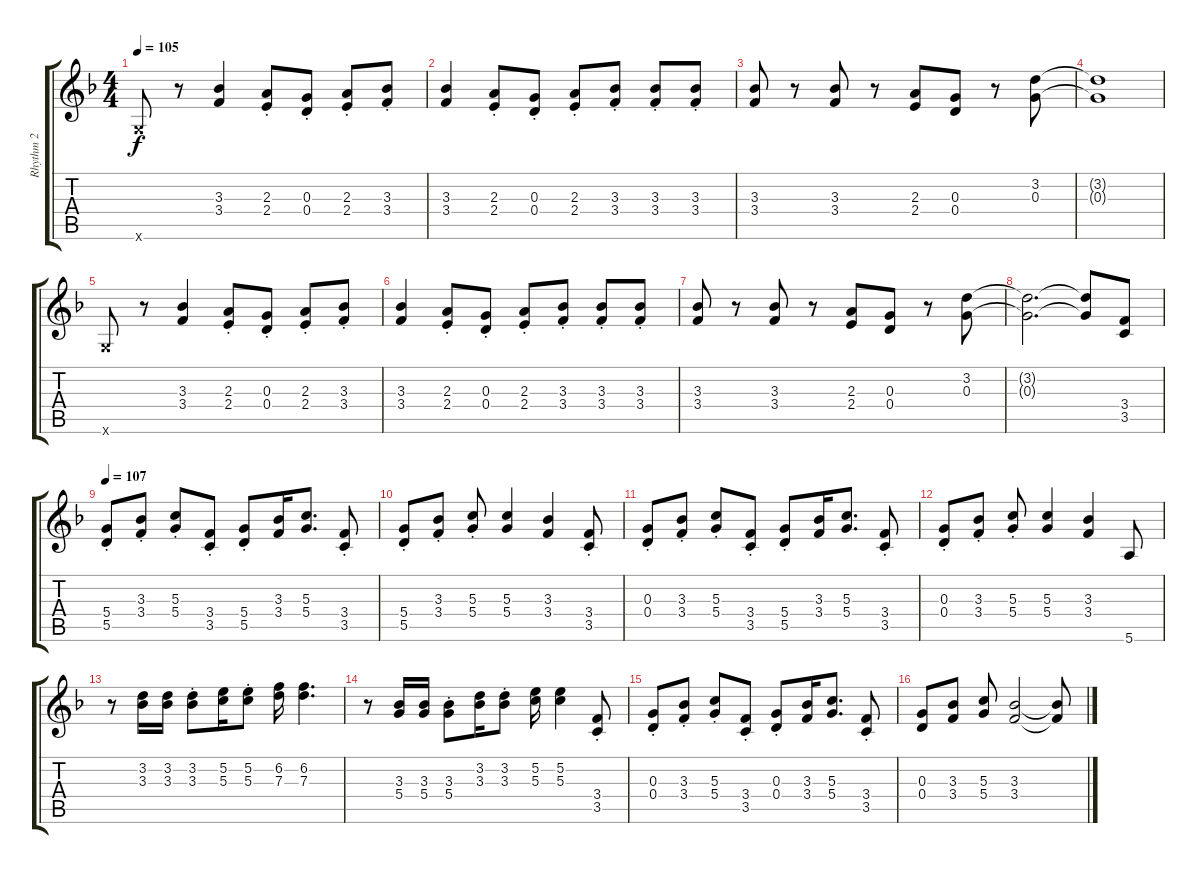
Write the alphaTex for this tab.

\track ("Rhythm 2" "Rhythm 2") {instrument distortionguitar}
\staff {score tabs}
\tuning (E4 B3 G3 D3 A2 E2) {hide}
\ts (4 4)
\tempo 105
\clef g2
\ks f
3.6{x}.8{dy f} r.8 (3.3 3.4).4 (2.3{st} 2.4{st}).8 (0.3{st} 0.4{st}).8 (2.3{st} 2.4{st}).8 (3.3{st} 3.4).8 |
(3.3 3.4).4 (2.3{st} 2.4{st}).8 (0.3{st} 0.4{st}).8 (2.3{st} 2.4{st}).8 (3.3{st} 3.4{st}).8 (3.3{st} 3.4{st}).8 (3.3{st} 3.4{st}).8 |
(3.3 3.4).8 r.8 (3.3 3.4).8 r.8 (2.3 2.4).8 (0.3 0.4).8 r.8 (3.2 0.3).8 |
(3.2{t} 0.3{t}).1 |
3.6{x}.8 r.8 (3.3 3.4).4 (2.3{st} 2.4{st}).8 (0.3{st} 0.4{st}).8 (2.3{st} 2.4{st}).8 (3.3{st} 3.4).8 |
(3.3 3.4).4 (2.3{st} 2.4{st}).8 (0.3{st} 0.4{st}).8 (2.3{st} 2.4{st}).8 (3.3{st} 3.4{st}).8 (3.3{st} 3.4{st}).8 (3.3{st} 3.4{st}).8 |
(3.3 3.4).8 r.8 (3.3 3.4).8 r.8 (2.3 2.4).8 (0.3 0.4).8 r.8 (3.2 0.3).8 |
(3.2{t} 0.3{t}).2{d} (3.2{t} 0.3{t}).8 (3.4 3.5).8 |
\tempo 107
(5.4{st} 5.5{st}).8 (3.3{st} 3.4{st}).8 (5.3{st} 5.4{st}).8 (3.4{st} 3.5{st}).8 (5.4{st} 5.5{st}).8 (3.3 3.4).16 (5.3 5.4).8{d} (3.4{st} 3.5{st}).8 |
(5.4{st} 5.5{st}).8 (3.3{st} 3.4{st}).8 (5.3{st} 5.4{st}).8 (5.3 5.4).4 (3.3 3.4).4 (3.4{st} 3.5{st}).8 |
(0.3{st} 0.4{st}).8 (3.3{st} 3.4{st}).8 (5.3{st} 5.4{st}).8 (3.4{st} 3.5{st}).8 (5.4{st} 5.5{st}).8 (3.3 3.4).16 (5.3 5.4).8{d} (3.4{st} 3.5{st}).8 |
(0.3{st} 0.4{st}).8 (3.3{st} 3.4{st}).8 (5.3{st} 5.4{st}).8 (5.3 5.4).4 (3.3 3.4).4 5.6.8 |
r.8 (3.2 3.3).16 (3.2 3.3).16 (3.2{st} 3.3{st}).8 (5.2 5.3).16 (5.2{st} 5.3{st}).8 (6.2 7.3).16 (6.2 7.3).4{d} |
r.8 (3.3 5.4).16 (3.3 5.4).16 (3.3{st} 5.4{st}).8 (3.2 3.3).16 (3.2{st} 3.3{st}).8 (5.2 5.3).16 (5.2 5.3).4 (3.4{st} 3.5{st}).8 |
(0.3{st} 0.4{st}).8 (3.3{st} 3.4{st}).8 (5.3{st} 5.4{st}).8 (3.4{st} 3.5{st}).8 (0.3{st} 0.4{st}).8 (3.3 3.4).16 (5.3 5.4).8{d} (3.4{st} 3.5{st}).8 |
(0.3 0.4).8 (3.3 3.4).8 (5.3 5.4).8 (3.3 3.4).2 (3.3{t} 3.4{t}).8
